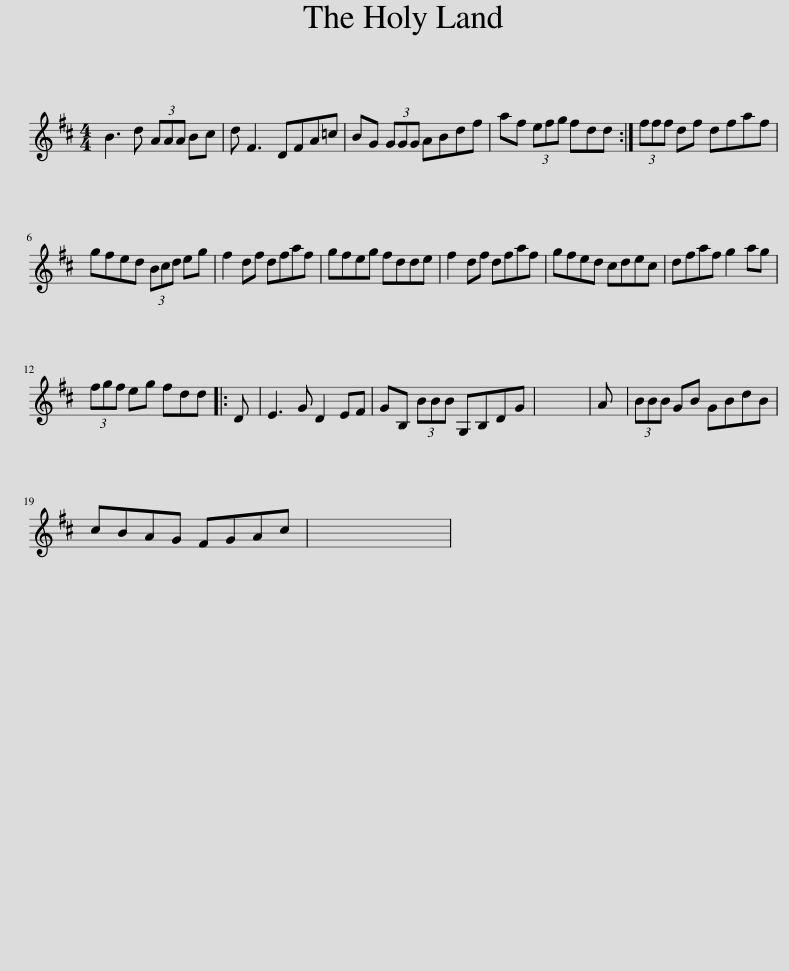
X:1
L:1/8
M:4/4
I:linebreak $
K:D
V:1 treble
V:1
 B3 d (3AAA Bc | d F3 DFA=c | BG (3GGG ABdf | af (3efg fdd :| (3fff df dfaf |$ %5
 gfed (3Bcd eg | f2 df dfaf | gfeg fdde | f2 df dfaf | gfed cdec | %10
 dfaf g2 ag |$ (3fgf eg fdd |: D | E3 G D2 EF | GB, (3BBB G,B,DG | %15
 x8 | A | (3BBB GB GBdB |$ cBAG FGAc | x8 | %20
